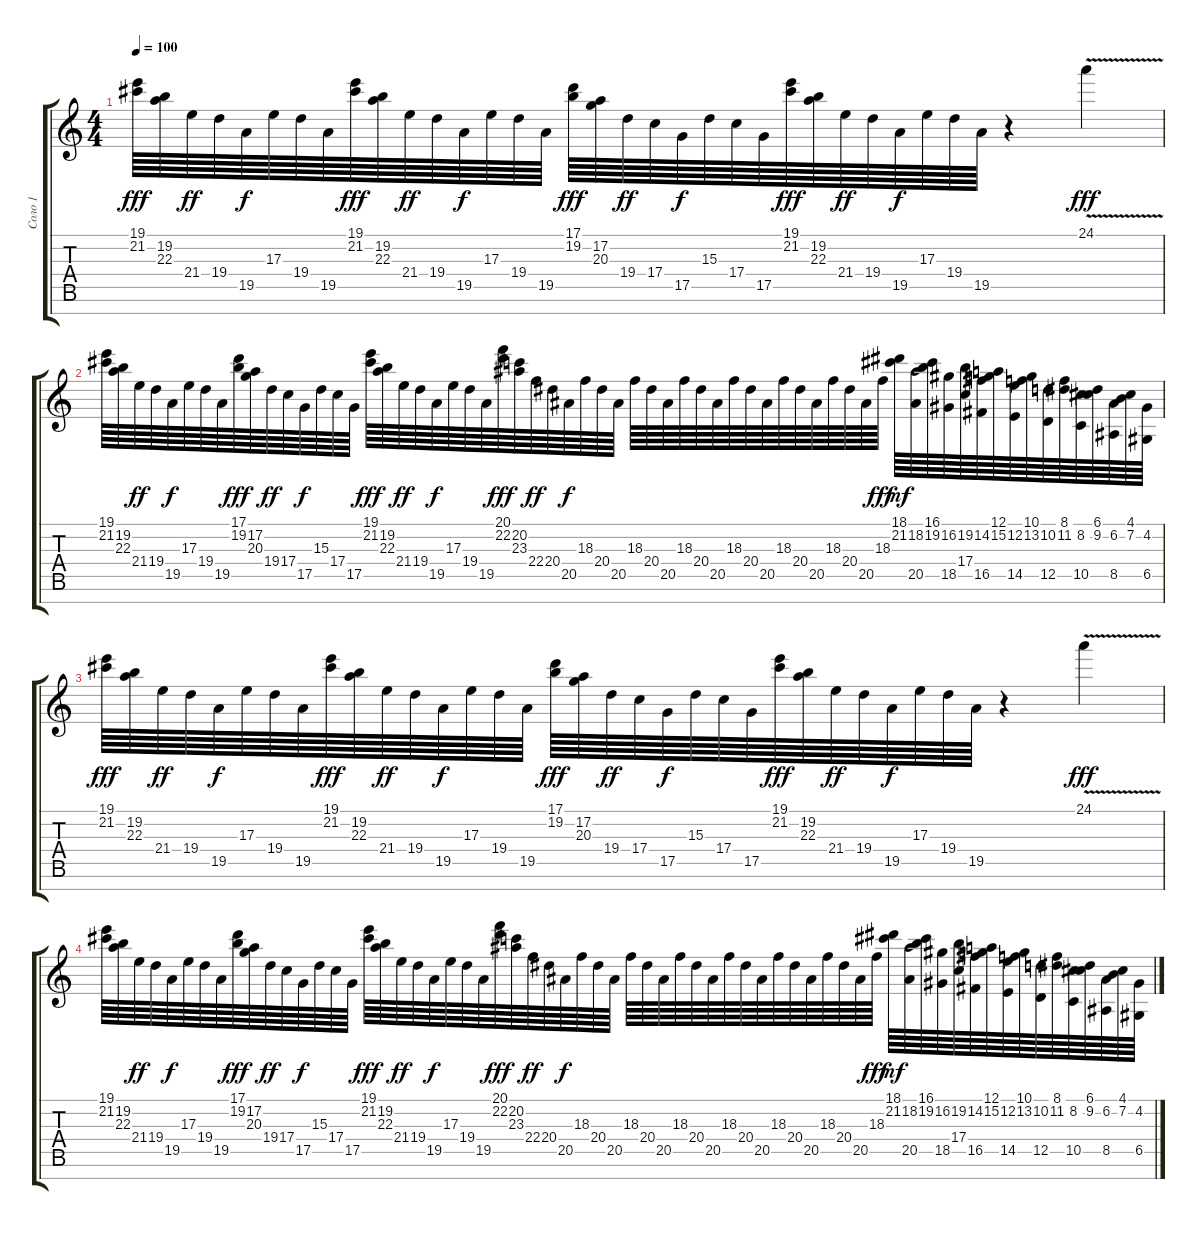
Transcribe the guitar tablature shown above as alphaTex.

\track ("Соло 1" "Соло 1") {instrument lead1square}
\staff {score tabs}
\tuning (A4 E4 B3 G3 D3 A2 E2) {hide}
\ts (4 4)
\tempo 100
\clef g2
\ks c
(19.1 21.2).64{dy fff} (19.2 22.3).64 21.4.64{dy ff} 19.4.64 19.5.64{dy f} 17.3.64 19.4.64 19.5.64 (19.1 21.2).64{dy fff} (19.2 22.3).64 21.4.64{dy ff} 19.4.64 19.5.64{dy f} 17.3.64 19.4.64 19.5.64 (17.1 19.2).64{dy fff} (17.2 20.3).64 19.4.64{dy ff} 17.4.64 17.5.64{dy f} 15.3.64 17.4.64 17.5.64 (19.1 21.2).64{dy fff} (19.2 22.3).64 21.4.64{dy ff} 19.4.64 19.5.64{dy f} 17.3.64 19.4.64 19.5.64 r.4 24.1{v}.4{dy fff} |
(19.1 21.2).64 (19.2 22.3).64 21.4.64{dy ff} 19.4.64 19.5.64{dy f} 17.3.64 19.4.64 19.5.64 (17.1 19.2).64{dy fff} (17.2 20.3).64 19.4.64{dy ff} 17.4.64 17.5.64{dy f} 15.3.64 17.4.64 17.5.64 (19.1 21.2).64{dy fff} (19.2 22.3).64 21.4.64{dy ff} 19.4.64 19.5.64{dy f} 17.3.64 19.4.64 19.5.64 (20.1 22.2).64{dy fff} (20.2 23.3).64 22.4.64{dy ff} 20.4.64 20.5.64{dy f} 18.3.64 20.4.64 20.5.64 18.3.64 20.4.64 20.5.64 18.3.64 20.4.64 20.5.64 18.3.64 20.4.64 20.5.64 18.3.64 20.4.64 20.5.64 18.3.64 20.4.64 20.5.64 18.3.64{dy fff} (18.1 21.2).64{dy mf} (18.2 20.5).64 (16.1 19.2).64 (16.2 18.5).64 (19.2 17.4).64 (14.2 16.5).64 (12.1 15.2).64 (12.2 14.5).64 (10.1 13.2).64 (10.2 12.5).64 (8.1 11.2).64 (8.2 10.5).64 (6.1 9.2).64 (6.2 8.5).64 (4.1 7.2).64 (4.2 6.5).64 |
(19.1 21.2).64{dy fff} (19.2 22.3).64 21.4.64{dy ff} 19.4.64 19.5.64{dy f} 17.3.64 19.4.64 19.5.64 (19.1 21.2).64{dy fff} (19.2 22.3).64 21.4.64{dy ff} 19.4.64 19.5.64{dy f} 17.3.64 19.4.64 19.5.64 (17.1 19.2).64{dy fff} (17.2 20.3).64 19.4.64{dy ff} 17.4.64 17.5.64{dy f} 15.3.64 17.4.64 17.5.64 (19.1 21.2).64{dy fff} (19.2 22.3).64 21.4.64{dy ff} 19.4.64 19.5.64{dy f} 17.3.64 19.4.64 19.5.64 r.4 24.1{v}.4{dy fff} |
(19.1 21.2).64 (19.2 22.3).64 21.4.64{dy ff} 19.4.64 19.5.64{dy f} 17.3.64 19.4.64 19.5.64 (17.1 19.2).64{dy fff} (17.2 20.3).64 19.4.64{dy ff} 17.4.64 17.5.64{dy f} 15.3.64 17.4.64 17.5.64 (19.1 21.2).64{dy fff} (19.2 22.3).64 21.4.64{dy ff} 19.4.64 19.5.64{dy f} 17.3.64 19.4.64 19.5.64 (20.1 22.2).64{dy fff} (20.2 23.3).64 22.4.64{dy ff} 20.4.64 20.5.64{dy f} 18.3.64 20.4.64 20.5.64 18.3.64 20.4.64 20.5.64 18.3.64 20.4.64 20.5.64 18.3.64 20.4.64 20.5.64 18.3.64 20.4.64 20.5.64 18.3.64 20.4.64 20.5.64 18.3.64{dy fff} (18.1 21.2).64{dy mf} (18.2 20.5).64 (16.1 19.2).64 (16.2 18.5).64 (19.2 17.4).64 (14.2 16.5).64 (12.1 15.2).64 (12.2 14.5).64 (10.1 13.2).64 (10.2 12.5).64 (8.1 11.2).64 (8.2 10.5).64 (6.1 9.2).64 (6.2 8.5).64 (4.1 7.2).64 (4.2 6.5).64
